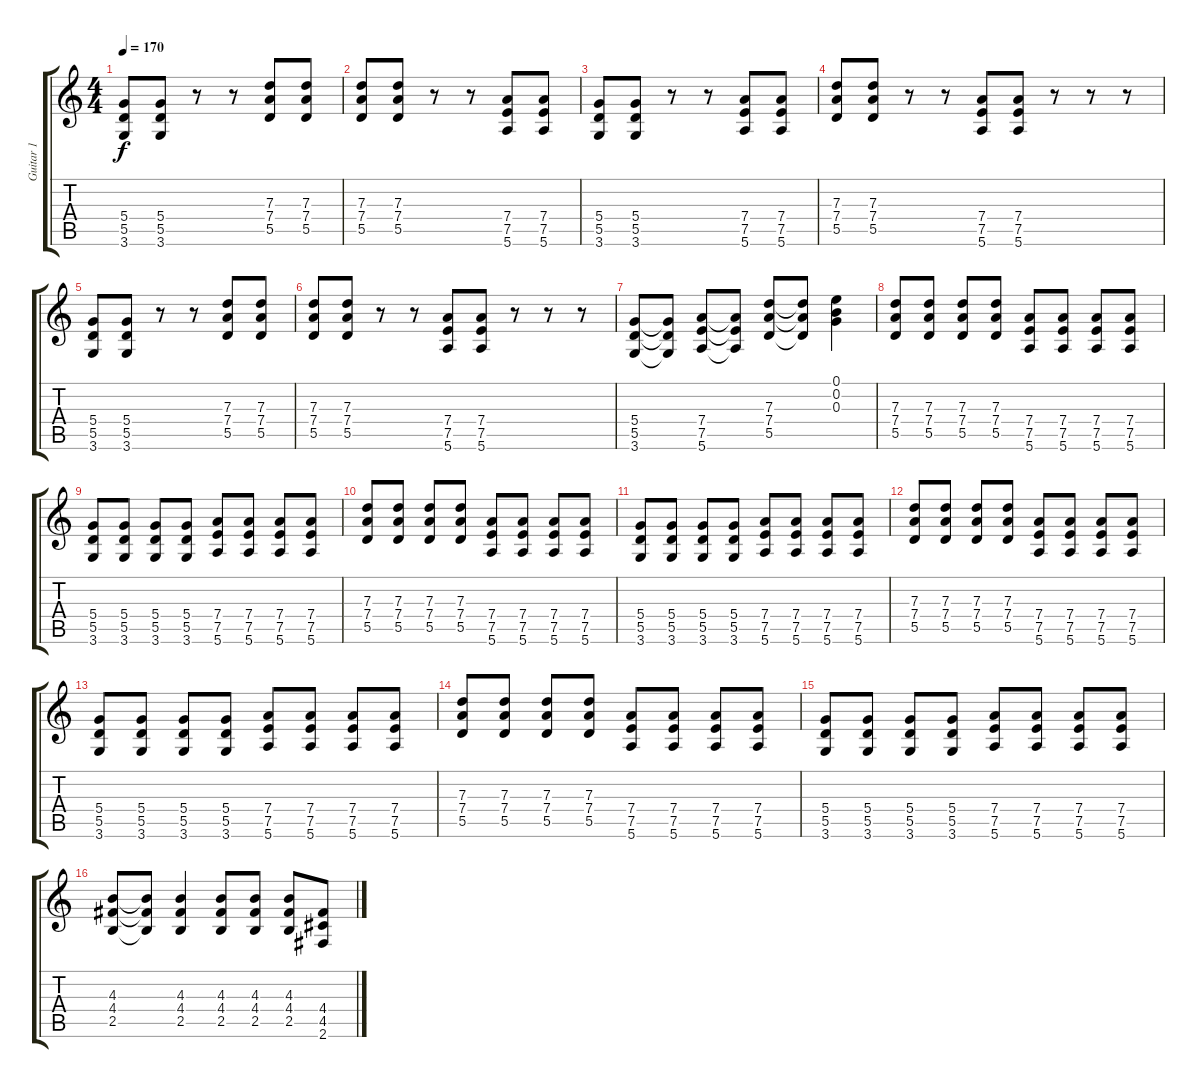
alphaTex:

\track ("Guitar 1" "Guitar 1") {instrument overdrivenguitar}
\staff {score tabs}
\tuning (E4 B3 G3 D3 A2 E2) {hide}
\ts (4 4)
\tempo 170
\clef g2
\ks c
(5.4 5.5 3.6).8{dy f} (5.4 5.5 3.6).8 r.8 r.8 (7.3 7.4 5.5).8 (7.3 7.4 5.5).8 |
(7.3 7.4 5.5).8 (7.3 7.4 5.5).8 r.8 r.8 (7.4 7.5 5.6).8 (7.4 7.5 5.6).8 |
(5.4 5.5 3.6).8 (5.4 5.5 3.6).8 r.8 r.8 (7.4 7.5 5.6).8 (7.4 7.5 5.6).8 |
(7.3 7.4 5.5).8 (7.3 7.4 5.5).8 r.8 r.8 (7.4 7.5 5.6).8 (7.4 7.5 5.6).8 r.8 r.8 r.8 |
(5.4 5.5 3.6).8 (5.4 5.5 3.6).8 r.8 r.8 (7.3 7.4 5.5).8 (7.3 7.4 5.5).8 |
(7.3 7.4 5.5).8 (7.3 7.4 5.5).8 r.8 r.8 (7.4 7.5 5.6).8 (7.4 7.5 5.6).8 r.8 r.8 r.8 |
(5.4 5.5 3.6).8 (5.4{t} 5.5{t} 3.6{t}).8 (7.4 7.5 5.6).8 (7.4{t} 7.5{t} 5.6{t}).8 (7.3 7.4 5.5).8 (7.3{t} 7.4{t} 5.5{t}).8 (0.1 0.2 0.3).4 |
(7.3 7.4 5.5).8 (7.3 7.4 5.5).8 (7.3 7.4 5.5).8 (7.3 7.4 5.5).8 (7.4 7.5 5.6).8 (7.4 7.5 5.6).8 (7.4 7.5 5.6).8 (7.4 7.5 5.6).8 |
(5.4 5.5 3.6).8 (5.4 5.5 3.6).8 (5.4 5.5 3.6).8 (5.4 5.5 3.6).8 (7.4 7.5 5.6).8 (7.4 7.5 5.6).8 (7.4 7.5 5.6).8 (7.4 7.5 5.6).8 |
(7.3 7.4 5.5).8 (7.3 7.4 5.5).8 (7.3 7.4 5.5).8 (7.3 7.4 5.5).8 (7.4 7.5 5.6).8 (7.4 7.5 5.6).8 (7.4 7.5 5.6).8 (7.4 7.5 5.6).8 |
(5.4 5.5 3.6).8 (5.4 5.5 3.6).8 (5.4 5.5 3.6).8 (5.4 5.5 3.6).8 (7.4 7.5 5.6).8 (7.4 7.5 5.6).8 (7.4 7.5 5.6).8 (7.4 7.5 5.6).8 |
(7.3 7.4 5.5).8 (7.3 7.4 5.5).8 (7.3 7.4 5.5).8 (7.3 7.4 5.5).8 (7.4 7.5 5.6).8 (7.4 7.5 5.6).8 (7.4 7.5 5.6).8 (7.4 7.5 5.6).8 |
(5.4 5.5 3.6).8 (5.4 5.5 3.6).8 (5.4 5.5 3.6).8 (5.4 5.5 3.6).8 (7.4 7.5 5.6).8 (7.4 7.5 5.6).8 (7.4 7.5 5.6).8 (7.4 7.5 5.6).8 |
(7.3 7.4 5.5).8 (7.3 7.4 5.5).8 (7.3 7.4 5.5).8 (7.3 7.4 5.5).8 (7.4 7.5 5.6).8 (7.4 7.5 5.6).8 (7.4 7.5 5.6).8 (7.4 7.5 5.6).8 |
(5.4 5.5 3.6).8 (5.4 5.5 3.6).8 (5.4 5.5 3.6).8 (5.4 5.5 3.6).8 (7.4 7.5 5.6).8 (7.4 7.5 5.6).8 (7.4 7.5 5.6).8 (7.4 7.5 5.6).8 |
(4.3 4.4 2.5).8 (4.3{t} 4.4{t} 2.5{t}).8 (4.3 4.4 2.5).4 (4.3 4.4 2.5).8 (4.3 4.4 2.5).8 (4.3 4.4 2.5).8 (4.4 4.5 2.6).8
